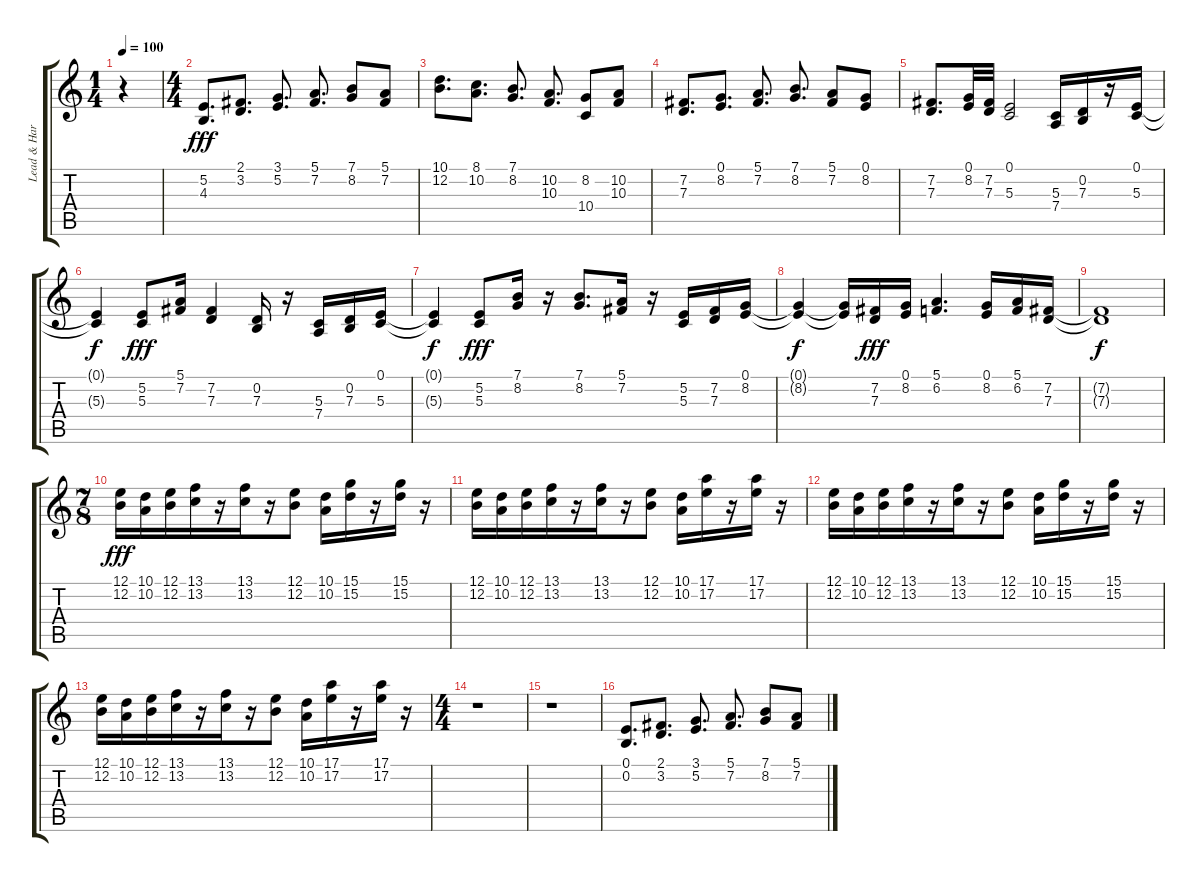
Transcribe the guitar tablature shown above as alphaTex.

\track ("Lead & Harmony" "Lead & Har") {instrument brasssection}
\staff {score tabs}
\tuning (E4 B3 G3 D3 A2 E2) {hide}
\ts (1 4)
\tempo 100
\clef g2
\ks c
r.4{dy fff instrument brasssection} |
\ts (4 4)
(5.2 4.3).8{d} (2.1 3.2).8{d} (3.1 5.2).8{d} (5.1 7.2).8{d} (7.1 8.2).8 (5.1 7.2).8 |
(10.1 12.2).8{d} (8.1 10.2).8{d} (7.1 8.2).8{d} (10.2 10.3).8{d} (8.2 10.4).8 (10.2 10.3).8 |
(7.2 7.3).8{d} (0.1 8.2).8{d} (5.1 7.2).8{d} (7.1 8.2).8{d} (5.1 7.2).8 (0.1 8.2).8 |
(7.2 7.3).8{d} (0.1 8.2).32 (7.2 7.3).32 (0.1 5.3).2 (5.3 7.4).16 (0.2 7.3).16 r.16 (0.1 5.3).16 |
(0.1{t} 5.3{t}).4{dy f} (5.2 5.3).8{dy fff} (5.1 7.2).16 (7.2 7.3).4 (0.2 7.3).16 r.16 (5.3 7.4).16 (0.2 7.3).16 (0.1 5.3).16 |
(0.1{t} 5.3{t}).4{dy f} (5.2 5.3).8{dy fff} (7.1 8.2).16 r.16 (7.1 8.2).8{d} (5.1 7.2).16 r.16 (5.2 5.3).16 (7.2 7.3).16 (0.1 8.2).16 |
(0.1{t} 8.2{t}).4{dy f} (0.1{t} 8.2{t}).16 (7.2 7.3).16{dy fff} (0.1 8.2).16 (5.1 6.2).4{d} (0.1 8.2).16 (5.1 6.2).16 (7.2 7.3).16 |
(7.2{t} 7.3{t}).1{dy f} |
\ts (7 8)
(12.1 12.2).16{dy fff} (10.1 10.2).16 (12.1 12.2).16 (13.1 13.2).16 r.16 (13.1 13.2).16 r.16 (12.1 12.2).8 (10.1 10.2).16 (15.1 15.2).16 r.16 (15.1 15.2).16 r.16 |
(12.1 12.2).16 (10.1 10.2).16 (12.1 12.2).16 (13.1 13.2).16 r.16 (13.1 13.2).16 r.16 (12.1 12.2).8 (10.1 10.2).16 (17.1 17.2).16 r.16 (17.1 17.2).16 r.16 |
(12.1 12.2).16 (10.1 10.2).16 (12.1 12.2).16 (13.1 13.2).16 r.16 (13.1 13.2).16 r.16 (12.1 12.2).8 (10.1 10.2).16 (15.1 15.2).16 r.16 (15.1 15.2).16 r.16 |
(12.1 12.2).16 (10.1 10.2).16 (12.1 12.2).16 (13.1 13.2).16 r.16 (13.1 13.2).16 r.16 (12.1 12.2).8 (10.1 10.2).16 (17.1 17.2).16 r.16 (17.1 17.2).16 r.16 |
\ts (4 4)
r.1 |
r.1 |
(0.1 0.2).8{d} (2.1 3.2).8{d} (3.1 5.2).8{d} (5.1 7.2).8{d} (7.1 8.2).8 (5.1 7.2).8
